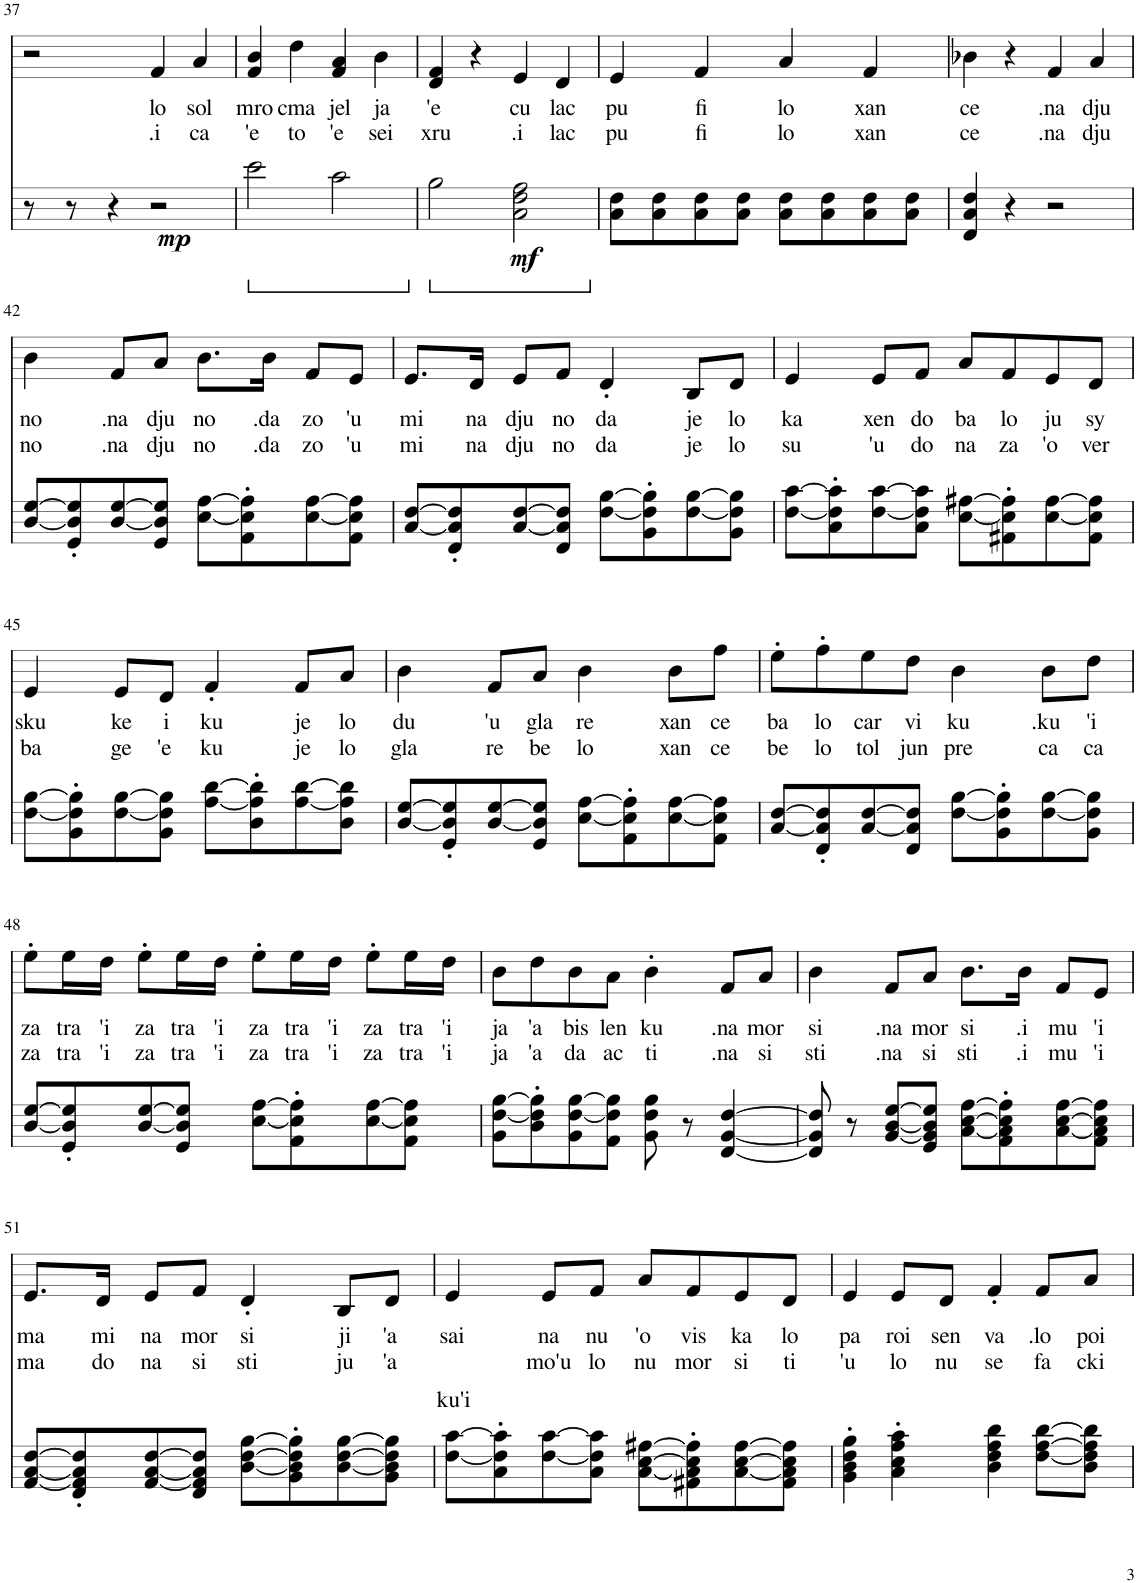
**kern	**dynam	**kern	**text	**text
*part2	*part2	*part1	*part1	*part1
*staff2	*staff2	*staff1	*staff1	*staff1
*I"Piano	*	*I"Piano	*	*
*I'Pno	*	*I'Pno	*	*
!!LO:PB:g=z
*clefF4	*	*clefG2	*	*
*k[f#c#]	*	*k[f#c#]	*	*
*M4/4	*	*M4/4	*	*
=37	=37	=37	=37	=37
8r	.	2r	.	.
8r	.	.	.	.
4r	.	.	.	.
!	!LO:DY:b	!	!LO:LY:b	!LO:LY:b
2r	mp	4f#/	lo	.i
!	!	!	!LO:LY:b	!LO:LY:b
.	.	4a/	sol	ca
=38	=38	=38	=38	=38
*ped	*	*	*	*
!	!	!	!LO:LY:b	!LO:LY:b
2e\	.	4f#/ 4b/	mro	'e
!	!	!	!LO:LY:b	!LO:LY:b
.	.	4dd\	cma	to
!	!	!	!LO:LY:b	!LO:LY:b
2c#\	.	4f#/ 4a/	jel	'e
!	!	!	!LO:LY:b	!LO:LY:b
.	.	4b\	ja	sei
=39	=39	=39	=39	=39
*Xped	*	*	*	*
*ped	*	*	*	*
!	!	!	!LO:LY:b	!LO:LY:b
2B\	.	4d/ 4f#/	'e	xru
.	.	4r	.	.
!	!LO:DY:b	!	!LO:LY:b	!LO:LY:b
2C#\ 2F#\ 2A\	mf	4e/	cu	.i
!	!	!	!LO:LY:b	!LO:LY:b
.	.	4d/	lac	lac
=40	=40	=40	=40	=40
*Xped	*	*	*	*
!	!	!	!LO:LY:b	!LO:LY:b
8C#\ 8F#\L	.	4e/	pu	pu
8C#\ 8F#\	.	.	.	.
!	!	!	!LO:LY:b	!LO:LY:b
8C#\ 8F#\	.	4f#/	fi	fi
8C#\ 8F#\J	.	.	.	.
!	!	!	!LO:LY:b	!LO:LY:b
8C#\ 8F#\L	.	4a/	lo	lo
8C#\ 8F#\	.	.	.	.
!	!	!	!LO:LY:b	!LO:LY:b
8C#\ 8F#\	.	4f#/	xan	xan
8C#\ 8F#\J	.	.	.	.
=41	=41	=41	=41	=41
!	!	!	!LO:LY:b	!LO:LY:b
4FF#/ 4C#/ 4F#/	.	4b-X\	ce	ce
4r	.	4r	.	.
!	!	!	!LO:LY:b	!LO:LY:b
2r	.	4f#/	.na	.na
!	!	!	!LO:LY:b	!LO:LY:b
.	.	4a/	dju	dju
!!LO:LB:g=z
=42	=42	=42	=42	=42
!	!	!	!LO:LY:b	!LO:LY:b
[8D/ [8G/L	.	4b\	no	no
8GG/' 8D/]' 8G/]'	.	.	.	.
!	!	!	!LO:LY:b	!LO:LY:b
[8D/ [8G/	.	8f#/L	.na	.na
!	!	!	!LO:LY:b	!LO:LY:b
8GG/ 8D/] 8G/]J	.	8a/J	dju	dju
!	!	!	!LO:LY:b	!LO:LY:b
[8E\ [8A\L	.	8.b\L	no	no
8AA\' 8E\]' 8A\]'	.	.	.	.
!	!	!	!LO:LY:b	!LO:LY:b
.	.	16b\Jk	.da	.da
!	!	!	!LO:LY:b	!LO:LY:b
[8E\ [8A\	.	8f#/L	zo	zo
!	!	!	!LO:LY:b	!LO:LY:b
8AA\ 8E\] 8A\]J	.	8e/J	'u	'u
=43	=43	=43	=43	=43
!	!	!	!LO:LY:b	!LO:LY:b
[8C#/ [8F#/L	.	8.e/L	mi	mi
8FF#/' 8C#/]' 8F#/]'	.	.	.	.
!	!	!	!LO:LY:b	!LO:LY:b
.	.	16d/Jk	na	na
!	!	!	!LO:LY:b	!LO:LY:b
[8C#/ [8F#/	.	8e/L	dju	dju
!	!	!	!LO:LY:b	!LO:LY:b
8FF#/ 8C#/] 8F#/]J	.	8f#/J	no	no
!	!	!	!LO:LY:b	!LO:LY:b
[8F#\ [8B\L	.	4d'/	da	da
8BB\' 8F#\]' 8B\]'	.	.	.	.
!	!	!	!LO:LY:b	!LO:LY:b
[8F#\ [8B\	.	8B/L	je	je
!	!	!	!LO:LY:b	!LO:LY:b
8BB\ 8F#\] 8B\]J	.	8d/J	lo	lo
=44	=44	=44	=44	=44
!	!	!	!LO:LY:b	!LO:LY:b
[8F#\ [8c#\L	.	4e/	ka	su
8C#\' 8F#\]' 8c#\]'	.	.	.	.
!	!	!	!LO:LY:b	!LO:LY:b
[8F#\ [8c#\	.	8e/L	xen	'u
!	!	!	!LO:LY:b	!LO:LY:b
8C#\ 8F#\] 8c#\]J	.	8f#/J	do	do
!	!	!	!LO:LY:b	!LO:LY:b
[8E\ [8A#X\L	.	8a/L	ba	na
!	!	!	!LO:LY:b	!LO:LY:b
8AA#X\' 8E\]' 8A#\]'	.	8f#/	lo	za
!	!	!	!LO:LY:b	!LO:LY:b
[8E\ [8A#\	.	8e/	ju	'o
!	!	!	!LO:LY:b	!LO:LY:b
8AA#\ 8E\] 8A#\]J	.	8d/J	sy	ver
!!LO:LB:g=z
=45	=45	=45	=45	=45
!	!	!	!LO:LY:b	!LO:LY:b
[8F#\ [8B\L	.	4e/	sku	ba
8BB\' 8F#\]' 8B\]'	.	.	.	.
!	!	!	!LO:LY:b	!LO:LY:b
[8F#\ [8B\	.	8e/L	ke	ge
!	!	!	!LO:LY:b	!LO:LY:b
8BB\ 8F#\] 8B\]J	.	8d/J	i	'e
!	!	!	!LO:LY:b	!LO:LY:b
[8A\ [8d\L	.	4f#'/	ku	ku
8D\' 8A\]' 8d\]'	.	.	.	.
!	!	!	!LO:LY:b	!LO:LY:b
[8A\ [8d\	.	8f#/L	je	je
!	!	!	!LO:LY:b	!LO:LY:b
8D\ 8A\] 8d\]J	.	8a/J	lo	lo
=46	=46	=46	=46	=46
!	!	!	!LO:LY:b	!LO:LY:b
[8D/ [8G/L	.	4b\	du	gla
8GG/' 8D/]' 8G/]'	.	.	.	.
!	!	!	!LO:LY:b	!LO:LY:b
[8D/ [8G/	.	8f#/L	'u	re
!	!	!	!LO:LY:b	!LO:LY:b
8GG/ 8D/] 8G/]J	.	8a/J	gla	be
!	!	!	!LO:LY:b	!LO:LY:b
[8E\ [8A\L	.	4b\	re	lo
8AA\' 8E\]' 8A\]'	.	.	.	.
!	!	!	!LO:LY:b	!LO:LY:b
[8E\ [8A\	.	8b\L	xan	xan
!	!	!	!LO:LY:b	!LO:LY:b
8AA\ 8E\] 8A\]J	.	8ff#\J	ce	ce
=47	=47	=47	=47	=47
!	!	!	!LO:LY:b	!LO:LY:b
[8C#/ [8F#/L	.	8ee'\L	ba	be
!	!	!	!LO:LY:b	!LO:LY:b
8FF#/' 8C#/]' 8F#/]'	.	8ff#'\	lo	lo
!	!	!	!LO:LY:b	!LO:LY:b
[8C#/ [8F#/	.	8ee\	car	tol
!	!	!	!LO:LY:b	!LO:LY:b
8FF#/ 8C#/] 8F#/]J	.	8dd\J	vi	jun
!	!	!	!LO:LY:b	!LO:LY:b
[8F#\ [8B\L	.	4b\	ku	pre
8BB\' 8F#\]' 8B\]'	.	.	.	.
!	!	!	!LO:LY:b	!LO:LY:b
[8F#\ [8B\	.	8b\L	.ku	ca
!	!	!	!LO:LY:b	!LO:LY:b
8BB\ 8F#\] 8B\]J	.	8dd\J	'i	ca
!!LO:LB:g=z
=48	=48	=48	=48	=48
!	!	!	!LO:LY:b	!LO:LY:b
[8D/ [8G/L	.	8ee'\L	za	za
!	!	!	!LO:LY:b	!LO:LY:b
8GG/' 8D/]' 8G/]'	.	16ee\L	tra	tra
!	!	!	!LO:LY:b	!LO:LY:b
.	.	16dd\JJ	'i	'i
!	!	!	!LO:LY:b	!LO:LY:b
[8D/ [8G/	.	8ee'\L	za	za
!	!	!	!LO:LY:b	!LO:LY:b
8GG/ 8D/] 8G/]J	.	16ee\L	tra	tra
!	!	!	!LO:LY:b	!LO:LY:b
.	.	16dd\JJ	'i	'i
!	!	!	!LO:LY:b	!LO:LY:b
[8E\ [8A\L	.	8ee'\L	za	za
!	!	!	!LO:LY:b	!LO:LY:b
8AA\' 8E\]' 8A\]'	.	16ee\L	tra	tra
!	!	!	!LO:LY:b	!LO:LY:b
.	.	16dd\JJ	'i	'i
!	!	!	!LO:LY:b	!LO:LY:b
[8E\ [8A\	.	8ee'\L	za	za
!	!	!	!LO:LY:b	!LO:LY:b
8AA\ 8E\] 8A\]J	.	16ee\L	tra	tra
!	!	!	!LO:LY:b	!LO:LY:b
.	.	16dd\JJ	'i	'i
=49	=49	=49	=49	=49
!	!	!	!LO:LY:b	!LO:LY:b
8BB\ [8F#\ [8B\L	.	8b\L	ja	ja
!	!	!	!LO:LY:b	!LO:LY:b
8D\' 8F#\]' 8B\]'	.	8dd\	'a	'a
!	!	!	!LO:LY:b	!LO:LY:b
8BB\ [8F#\ [8B\	.	8b\	bis	da
!	!	!	!LO:LY:b	!LO:LY:b
8AA\ 8F#\] 8B\]J	.	8a\J	len	ac
!	!	!	!LO:LY:b	!LO:LY:b
8BB\ 8F#\ 8B\	.	4b'\	ku	-ti
8r	.	.	.	.
!	!	!	!LO:LY:b	!LO:LY:b
[4FF#/ [4BB/ [4F#/	.	8f#/L	.na	.na
!	!	!	!LO:LY:b	!LO:LY:b
.	.	8a/J	mor	si
=50	=50	=50	=50	=50
!	!	!	!LO:LY:b	!LO:LY:b
8FF#/] 8BB/] 8F#/]	.	4b\	si	sti
8r	.	.	.	.
!	!	!	!LO:LY:b	!LO:LY:b
[8BB/ [8D/ [8G/L	.	8f#/L	.na	.na
!	!	!	!LO:LY:b	!LO:LY:b
8GG/ 8BB/] 8D/] 8G/]J	.	8a/J	mor	si
!	!	!	!LO:LY:b	!LO:LY:b
[8C#\ [8E\ [8A\L	.	8.b\L	si	sti
8AA\' 8C#\]' 8E\]' 8A\]'	.	.	.	.
!	!	!	!LO:LY:b	!LO:LY:b
.	.	16b\Jk	.i	.i
!	!	!	!LO:LY:b	!LO:LY:b
[8C#\ [8E\ [8A\	.	8f#/L	mu	mu
!	!	!	!LO:LY:b	!LO:LY:b
8AA\ 8C#\] 8E\] 8A\]J	.	8e/J	'i	'i
!!LO:LB:g=z
=51	=51	=51	=51	=51
!	!	!	!LO:LY:b	!LO:LY:b
[8AA/ [8C#/ [8F#/L	.	8.e/L	ma	ma
8FF#/' 8AA/]' 8C#/]' 8F#/]'	.	.	.	.
!	!	!	!LO:LY:b	!LO:LY:b
.	.	16d/Jk	mi	do
!	!	!	!LO:LY:b	!LO:LY:b
[8AA/ [8C#/ [8F#/	.	8e/L	na	na
!	!	!	!LO:LY:b	!LO:LY:b
8FF#/ 8AA/] 8C#/] 8F#/]J	.	8f#/J	mor	si
!	!	!	!LO:LY:b	!LO:LY:b
[8D\ [8F#\ [8B\L	.	4d'/	si	sti
8BB\' 8D\]' 8F#\]' 8B\]'	.	.	.	.
!	!	!	!LO:LY:b	!LO:LY:b
[8D\ [8F#\ [8B\	.	8B/L	ji	ju
!	!	!	!LO:LY:b	!LO:LY:b
8BB\ 8D\] 8F#\] 8B\]J	.	8d/J	'a	'a
=52	=52	=52	=52	=52
!	!	!	!LO:LY:b	!LO:LY:b
[8F#\ [8c#\L	.	4e/	sai	ku'i
8C#\' 8F#\]' 8c#\]'	.	.	.	.
!	!	!	!LO:LY:b	!LO:LY:b
[8F#\ [8c#\	.	8e/L	na	mo'u
!	!	!	!LO:LY:b	!LO:LY:b
8C#\ 8F#\] 8c#\]J	.	8f#/J	nu	lo
!	!	!	!LO:LY:b	!LO:LY:b
[8C#\ [8E\ [8A#X\L	.	8a/L	'o	nu
!	!	!	!LO:LY:b	!LO:LY:b
8AA#X\' 8C#\]' 8E\]' 8A#\]'	.	8f#/	vis	mor
!	!	!	!LO:LY:b	!LO:LY:b
[8C#\ [8E\ [8A#\	.	8e/	ka	si
!	!	!	!LO:LY:b	!LO:LY:b
8AA#\ 8C#\] 8E\] 8A#\]J	.	8d/J	lo	ti
=53	=53	=53	=53	=53
!	!	!	!LO:LY:b	!LO:LY:b
4BB\' 4D\' 4F#\' 4B\'	.	4e/	pa	'u
!	!	!	!LO:LY:b	!LO:LY:b
4C#\' 4E\' 4A\' 4c#\'	.	8e/L	roi	lo
!	!	!	!LO:LY:b	!LO:LY:b
.	.	8d/J	sen	nu
!	!	!	!LO:LY:b	!LO:LY:b
4D\ 4F#\ 4A\ 4d\	.	4f#'/	va	se
!	!	!	!LO:LY:b	!LO:LY:b
[8F#\ [8A\ [8d\L	.	8f#/L	.lo	fa
!	!	!	!LO:LY:b	!LO:LY:b
8D\ 8F#\] 8A\] 8d\]J	.	8a/J	poi	cki
=	=	=	=	=
*-	*-	*-	*-	*-
